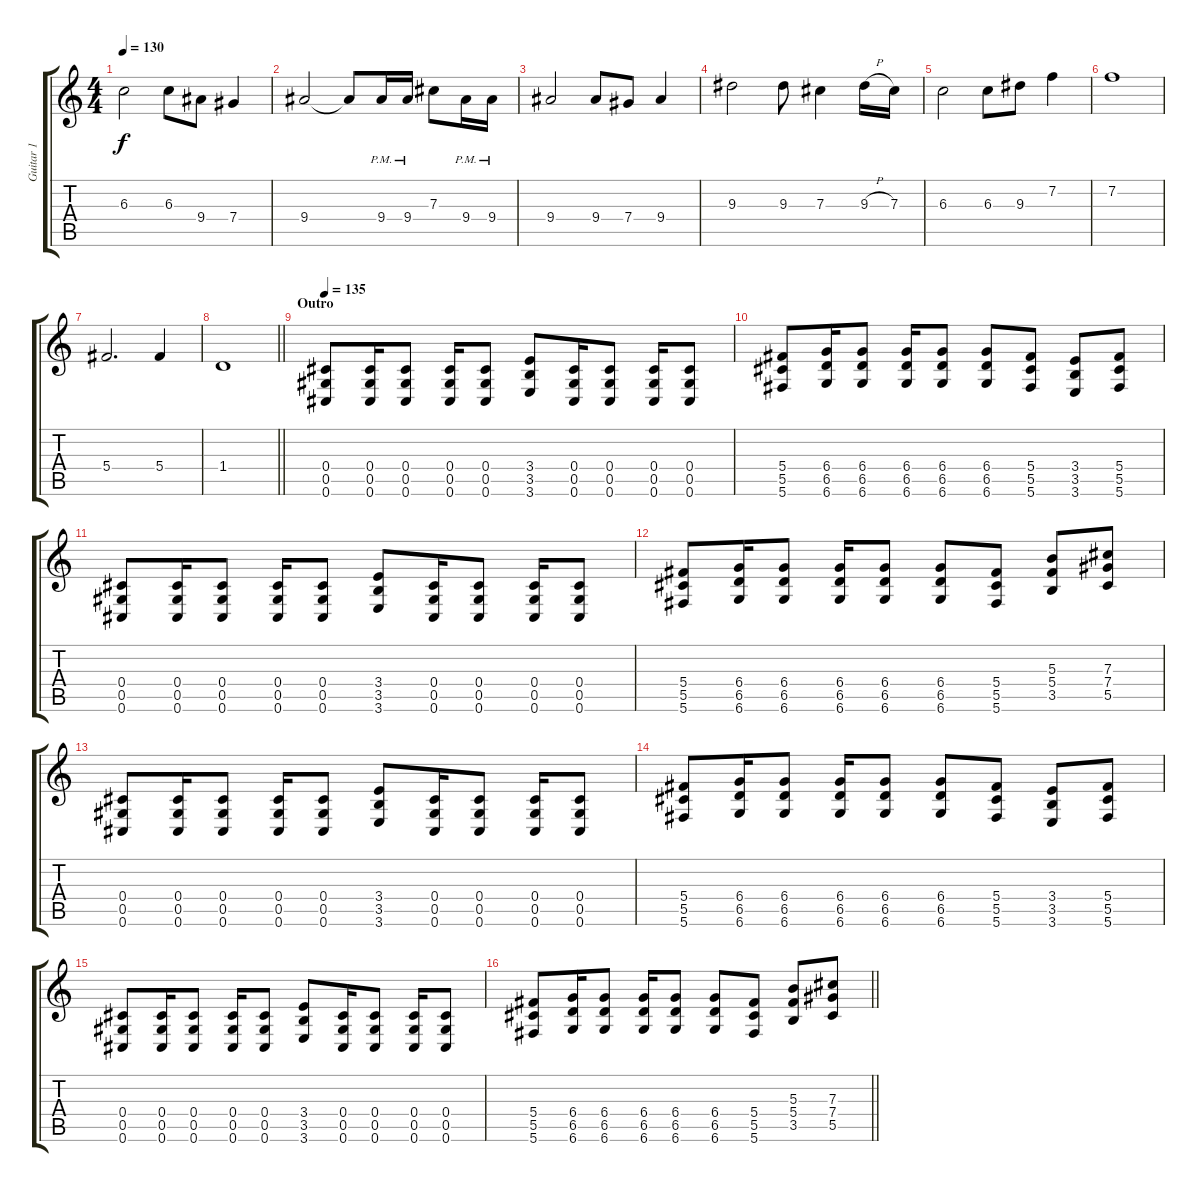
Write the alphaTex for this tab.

\track ("Guitar 1" "Guitar 1") {instrument overdrivenguitar}
\staff {score tabs}
\tuning (Eb4 Bb3 Gb3 Db3 Ab2 Db2) {hide}
\ts (4 4)
\tempo 130
\clef g2
\ks c
6.3.2{dy f} 6.3.8 9.4.8 7.4.4 |
9.4.2 9.4{t}.8 9.4{pm}.16 9.4{pm}.16 7.3.8 9.4{pm}.16 9.4{pm}.16 |
9.4.2 9.4.8 7.4.8 9.4.4 |
9.3.2 9.3.8 7.3.4 9.3{h}.16 7.3.16 |
6.3.2 6.3.8 9.3.8 7.2.4 |
7.2.1 |
5.4.2{d} 5.4.4 |
\barLineRight lightlight
1.4.1 |
\section ("" "Outro")
\tempo 135
(0.4 0.5 0.6).8 (0.4 0.5 0.6).16 (0.4 0.5 0.6).8 (0.4 0.5 0.6).16 (0.4 0.5 0.6).8 (3.4 3.5 3.6).8 (0.4 0.5 0.6).16 (0.4 0.5 0.6).8 (0.4 0.5 0.6).16 (0.4 0.5 0.6).8 |
(5.4 5.5 5.6).8 (6.4 6.5 6.6).16 (6.4 6.5 6.6).8 (6.4 6.5 6.6).16 (6.4 6.5 6.6).8 (6.4 6.5 6.6).8 (5.4 5.5 5.6).8 (3.4 3.5 3.6).8 (5.4 5.5 5.6).8 |
(0.4 0.5 0.6).8 (0.4 0.5 0.6).16 (0.4 0.5 0.6).8 (0.4 0.5 0.6).16 (0.4 0.5 0.6).8 (3.4 3.5 3.6).8 (0.4 0.5 0.6).16 (0.4 0.5 0.6).8 (0.4 0.5 0.6).16 (0.4 0.5 0.6).8 |
(5.4 5.5 5.6).8 (6.4 6.5 6.6).16 (6.4 6.5 6.6).8 (6.4 6.5 6.6).16 (6.4 6.5 6.6).8 (6.4 6.5 6.6).8 (5.4 5.5 5.6).8 (5.3 5.4 3.5).8 (7.3 7.4 5.5).8 |
(0.4 0.5 0.6).8 (0.4 0.5 0.6).16 (0.4 0.5 0.6).8 (0.4 0.5 0.6).16 (0.4 0.5 0.6).8 (3.4 3.5 3.6).8 (0.4 0.5 0.6).16 (0.4 0.5 0.6).8 (0.4 0.5 0.6).16 (0.4 0.5 0.6).8 |
(5.4 5.5 5.6).8 (6.4 6.5 6.6).16 (6.4 6.5 6.6).8 (6.4 6.5 6.6).16 (6.4 6.5 6.6).8 (6.4 6.5 6.6).8 (5.4 5.5 5.6).8 (3.4 3.5 3.6).8 (5.4 5.5 5.6).8 |
(0.4 0.5 0.6).8 (0.4 0.5 0.6).16 (0.4 0.5 0.6).8 (0.4 0.5 0.6).16 (0.4 0.5 0.6).8 (3.4 3.5 3.6).8 (0.4 0.5 0.6).16 (0.4 0.5 0.6).8 (0.4 0.5 0.6).16 (0.4 0.5 0.6).8 |
\barLineRight lightlight
(5.4 5.5 5.6).8 (6.4 6.5 6.6).16 (6.4 6.5 6.6).8 (6.4 6.5 6.6).16 (6.4 6.5 6.6).8 (6.4 6.5 6.6).8 (5.4 5.5 5.6).8 (5.3 5.4 3.5).8 (7.3 7.4 5.5).8
